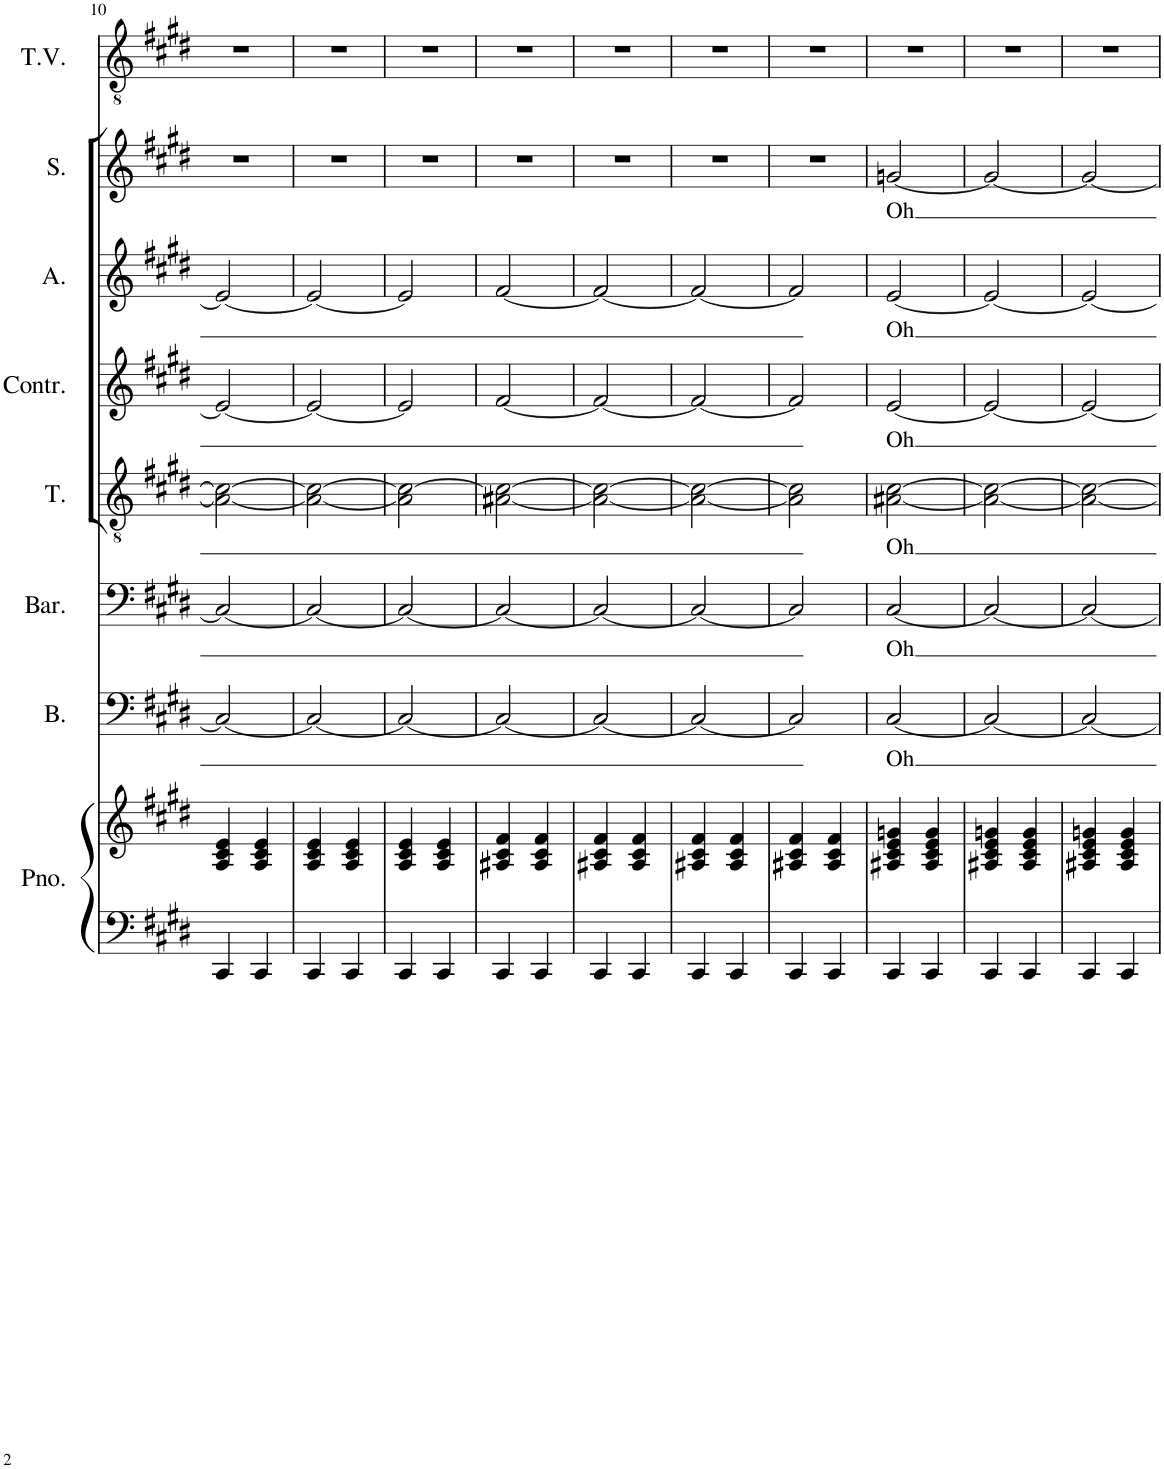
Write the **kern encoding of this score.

**kern	**kern	**kern	**text	**kern	**text	**kern	**text	**kern	**text	**kern	**text	**kern	**text	**kern
*part8	*part8	*part7	*part7	*part6	*part6	*part5	*part5	*part4	*part4	*part3	*part3	*part2	*part2	*part1
*staff9	*staff8	*staff7	*staff7	*staff6	*staff6	*staff5	*staff5	*staff4	*staff4	*staff3	*staff3	*staff2	*staff2	*staff1
*I"Piano	*	*I"Bass	*	*I"Baritone	*	*I"Tenor	*	*I"Contralto	*	*I"Alto	*	*I"Soprano	*	*I"Tenor Voice
*I'Pno.	*	*I'B.	*	*I'Bar.	*	*I'T.	*	*I'Contr.	*	*I'A.	*	*I'S.	*	*I'T.V.
!!LO:PB:g=z
*clefF4	*clefG2	*clefF4	*	*clefF4	*	*clefGv2	*	*clefG2	*	*clefG2	*	*clefG2	*	*clefGv2
*k[f#c#g#d#]	*k[f#c#g#d#]	*k[f#c#g#d#]	*	*k[f#c#g#d#]	*	*k[f#c#g#d#]	*	*k[f#c#g#d#]	*	*k[f#c#g#d#]	*	*k[f#c#g#d#]	*	*k[f#c#g#d#]
*M2/4	*M2/4	*M2/4	*	*M2/4	*	*M2/4	*	*M2/4	*	*M2/4	*	*M2/4	*	*M2/4
=10	=10	=10	=10	=10	=10	=10	=10	=10	=10	=10	=10	=10	=10	=10
4CC#/	4A/ 4c#/ 4e/	2C#/_	.	2C#/_	.	2A\_ 2c#\_	.	2e/_	.	2e/_	.	2r	.	2r
4CC#/	4A/ 4c#/ 4e/	.	.	.	.	.	.	.	.	.	.	.	.	.
=11	=11	=11	=11	=11	=11	=11	=11	=11	=11	=11	=11	=11	=11	=11
4CC#/	4A/ 4c#/ 4e/	2C#/_	.	2C#/_	.	2A\_ 2c#\_	.	2e/_	.	2e/_	.	2r	.	2r
4CC#/	4A/ 4c#/ 4e/	.	.	.	.	.	.	.	.	.	.	.	.	.
=12	=12	=12	=12	=12	=12	=12	=12	=12	=12	=12	=12	=12	=12	=12
4CC#/	4A/ 4c#/ 4e/	2C#/_	.	2C#/_	.	2A\] 2c#\_	.	2e/]	.	2e/]	.	2r	.	2r
4CC#/	4A/ 4c#/ 4e/	.	.	.	.	.	.	.	.	.	.	.	.	.
=13	=13	=13	=13	=13	=13	=13	=13	=13	=13	=13	=13	=13	=13	=13
4CC#/	4A#X/ 4c#/ 4f#/	2C#/_	.	2C#/_	.	[2A#X\ 2c#\_	.	[2f#/	.	[2f#/	.	2r	.	2r
4CC#/	4A#/ 4c#/ 4f#/	.	.	.	.	.	.	.	.	.	.	.	.	.
=14	=14	=14	=14	=14	=14	=14	=14	=14	=14	=14	=14	=14	=14	=14
4CC#/	4A#X/ 4c#/ 4f#/	2C#/_	.	2C#/_	.	2A#\_ 2c#\_	.	2f#/_	.	2f#/_	.	2r	.	2r
4CC#/	4A#/ 4c#/ 4f#/	.	.	.	.	.	.	.	.	.	.	.	.	.
=15	=15	=15	=15	=15	=15	=15	=15	=15	=15	=15	=15	=15	=15	=15
4CC#/	4A#X/ 4c#/ 4f#/	2C#/_	.	2C#/_	.	2A#\_ 2c#\_	.	2f#/_	.	2f#/_	.	2r	.	2r
4CC#/	4A#/ 4c#/ 4f#/	.	.	.	.	.	.	.	.	.	.	.	.	.
=16	=16	=16	=16	=16	=16	=16	=16	=16	=16	=16	=16	=16	=16	=16
4CC#/	4A#X/ 4c#/ 4f#/	2C#/]	.	2C#/]	.	2A#\] 2c#\]	.	2f#/]	.	2f#/]	.	2r	.	2r
4CC#/	4A#/ 4c#/ 4f#/	.	.	.	.	.	.	.	.	.	.	.	.	.
=17	=17	=17	=17	=17	=17	=17	=17	=17	=17	=17	=17	=17	=17	=17
!	!	!	!LO:LY:b	!	!LO:LY:b	!	!LO:LY:b	!	!LO:LY:b	!	!LO:LY:b	!	!LO:LY:b	!
4CC#/	4A#X/ 4c#/ 4e/ 4gn/	[2C#/	Oh	[2C#/	Oh	[2A#X\ [2c#\	Oh	[2e/	Oh	[2e/	Oh	[2gn/	Oh	2r
4CC#/	4A#/ 4c#/ 4e/ 4g/	.	.	.	.	.	.	.	.	.	.	.	.	.
=18	=18	=18	=18	=18	=18	=18	=18	=18	=18	=18	=18	=18	=18	=18
4CC#/	4A#X/ 4c#/ 4e/ 4gn/	2C#/_	.	2C#/_	.	2A#\_ 2c#\_	.	2e/_	.	2e/_	.	2g/_	.	2r
4CC#/	4A#/ 4c#/ 4e/ 4g/	.	.	.	.	.	.	.	.	.	.	.	.	.
=19	=19	=19	=19	=19	=19	=19	=19	=19	=19	=19	=19	=19	=19	=19
4CC#/	4A#X/ 4c#/ 4e/ 4gn/	2C#/_	.	2C#/_	.	2A#\_ 2c#\_	.	2e/_	.	2e/_	.	2g/_	.	2r
4CC#/	4A#/ 4c#/ 4e/ 4g/	.	.	.	.	.	.	.	.	.	.	.	.	.
=	=	=	=	=	=	=	=	=	=	=	=	=	=	=
*-	*-	*-	*-	*-	*-	*-	*-	*-	*-	*-	*-	*-	*-	*-
